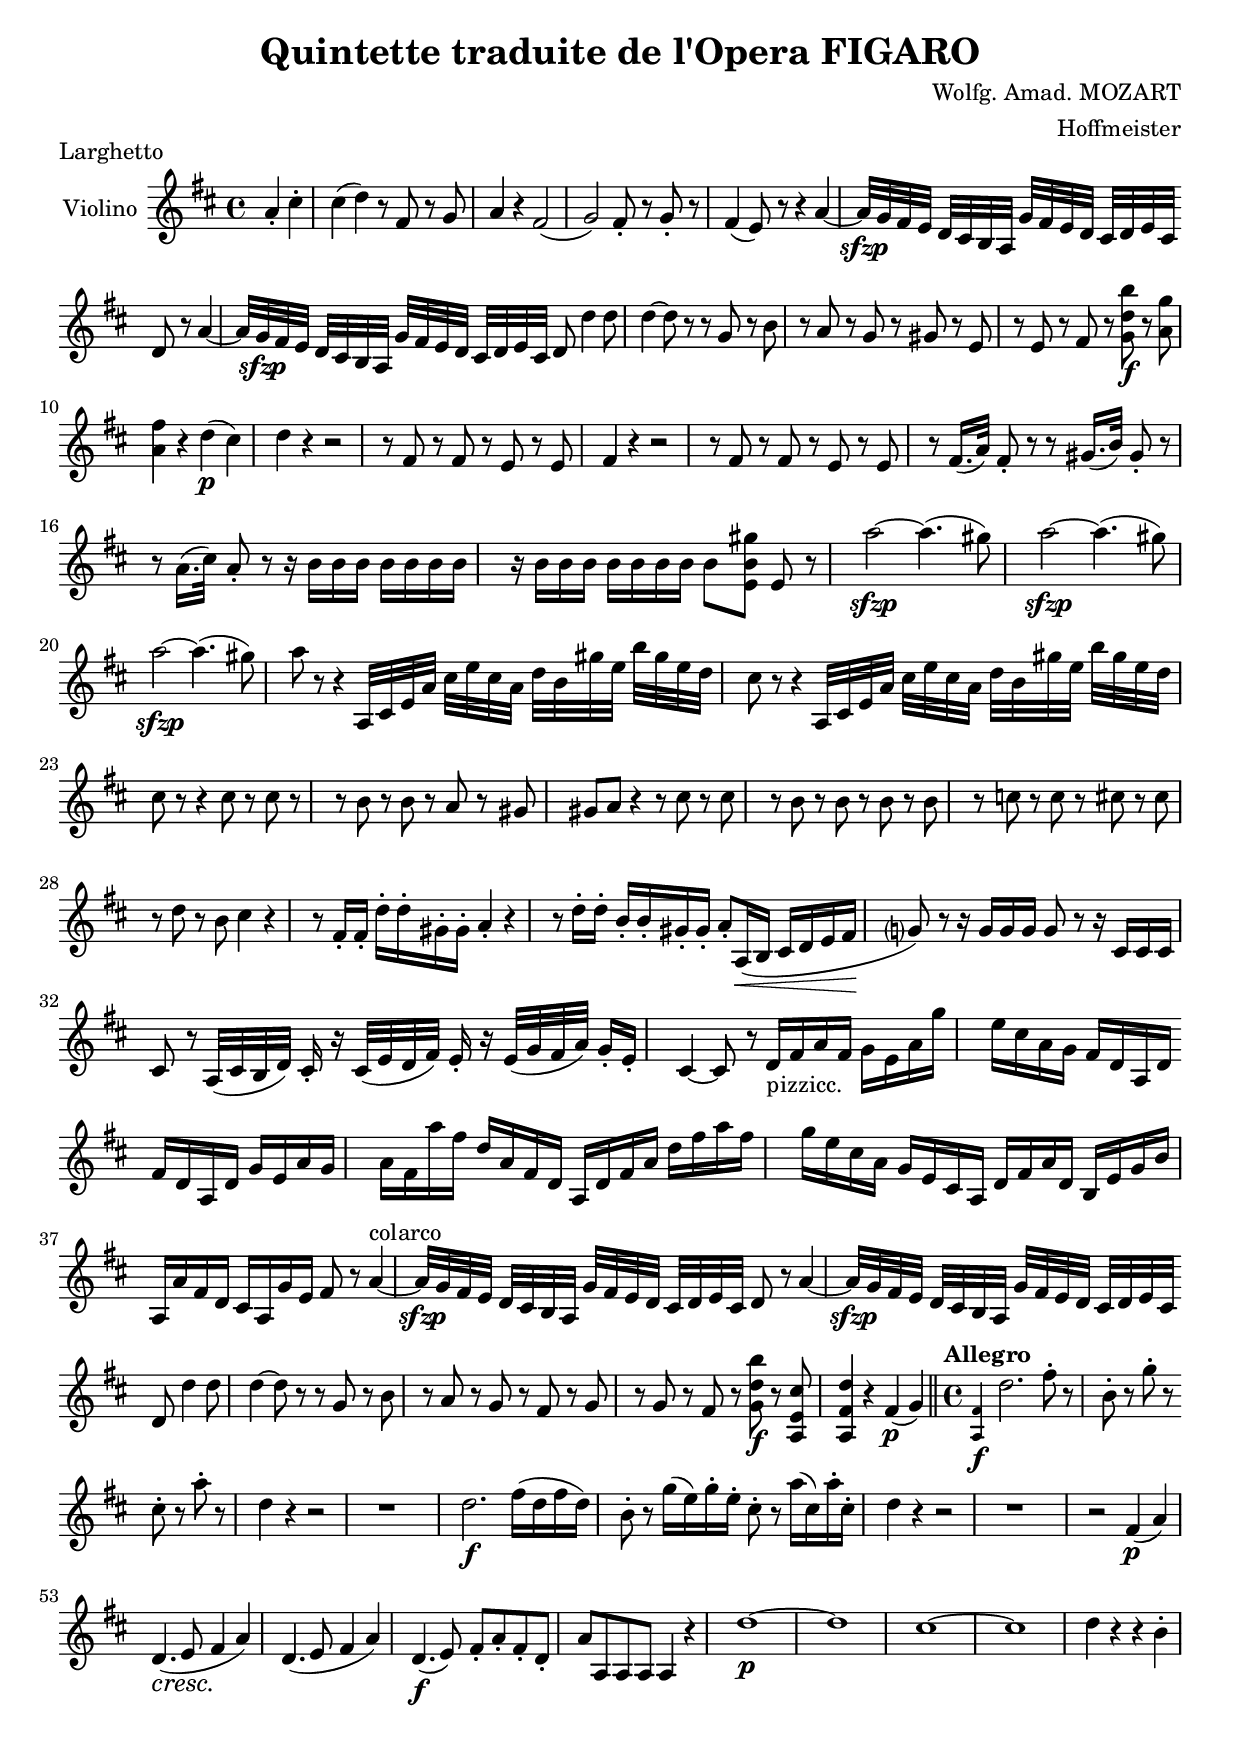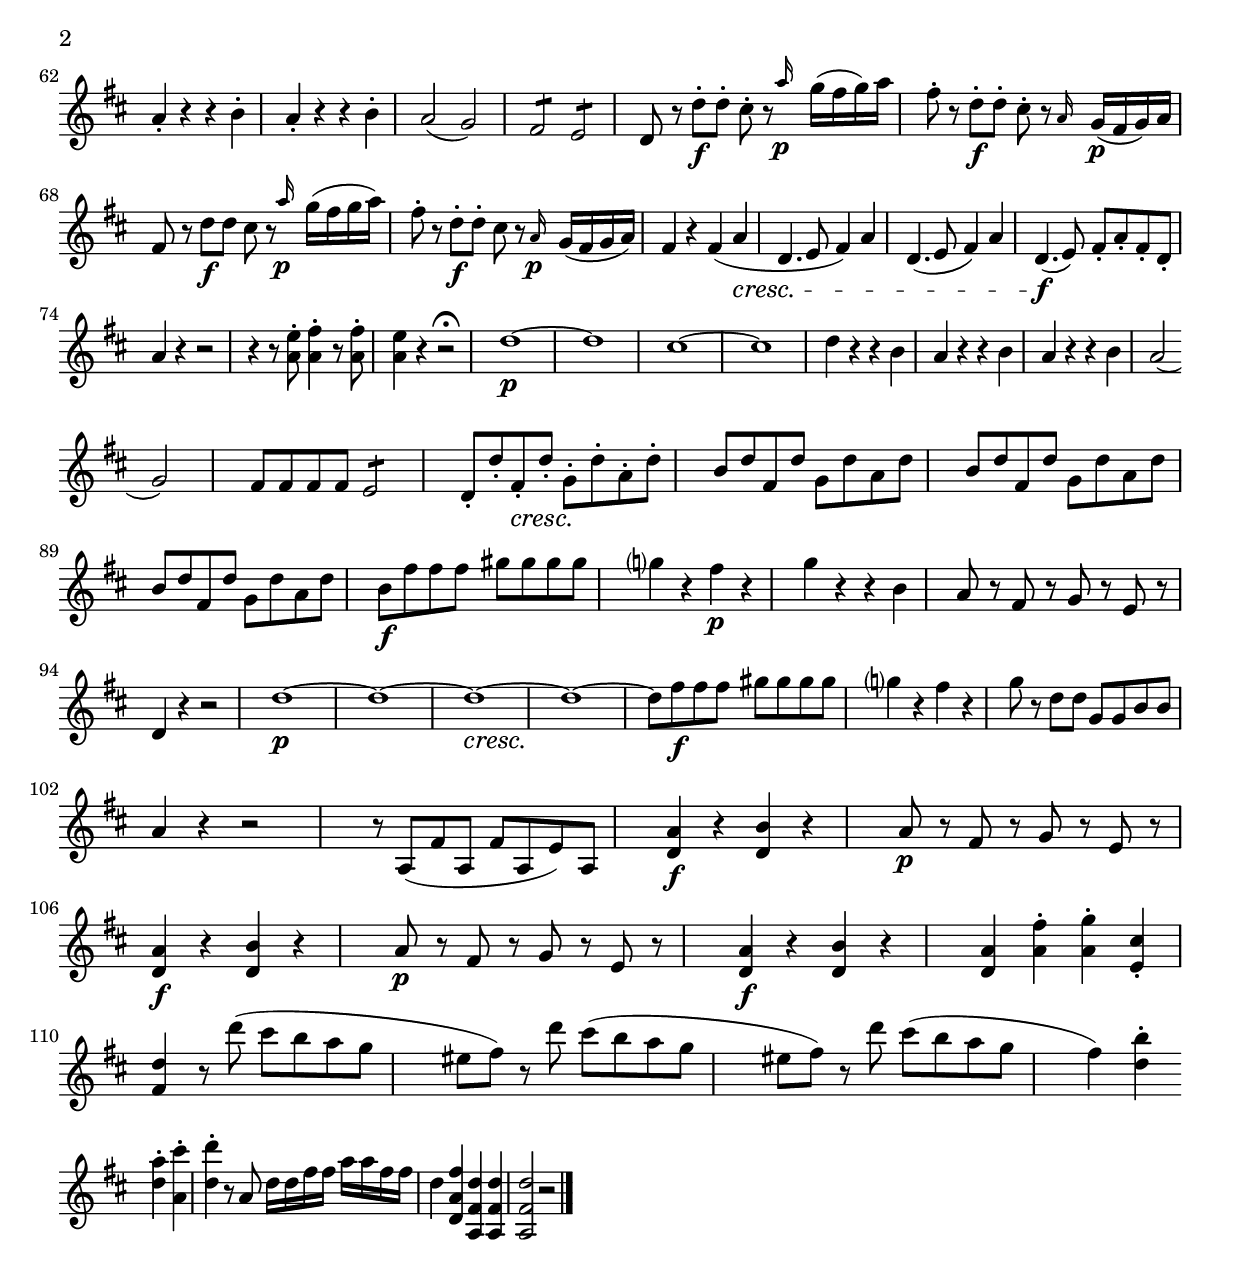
\version "2.18.2"
\language "english"

\header {
  title = "Quintette traduite de l'Opera FIGARO"
  composer = "Wolfg. Amad. MOZART"
  arranger = "Hoffmeister"
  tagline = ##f
}

\include "defs.ily"

violin = \relative c'' {
  \key d \major \time 4/4
  \partial 2 a4-. cs4-. |
  %% NOTE: the original seems to have an extra 8th rest in this bar.
  cs( d) r8 fs, r g |
  a4 r fs2( |
  g2) fs8-. r g-. r |
  fs4( e8) r r4 a~ |
  a32[-\sfzp g fs e] d cs b a g'[ fs e d] cs d e cs \ombr
  %% original line 2
  d8 r a'4~ |
  a32[ g-\sfzp fs e] d cs b a g'[ fs e d] cs d e cs d8 d'4 d8 |
  d4~ d8 r8 r g, r b |
  r a r g r gs r e |
  r e r fs r <g d' b'>-\f r <a g'> | \obr
  %% original line 3
  <a fs'>4 r d(-\p cs) |
  d r r2 |
  r8 fs, r fs r e r e |
  fs4 r r2 |
  r8 fs r fs r e r e |
  r fs16.( a32) fs8-. r r gs16.( b32) gs8-. r | \obr
  %% original line 4
  r a16.( cs32) a8-. r r16 b b b b[ b b b] |
  r16 b b b b[ b b b] b8[ <e, b' gs'> ] e r |
  a'2~-\sfzp a4.( gs8) |
  a2~-\sfzp a4.( gs8) | \obr
  %% original line 5
  a2~-\sfzp a4.( gs8) |
  a8 r r4 a,,32[ cs e a] cs e cs a d[ b gs' e] b' gs e d |
  cs8 r r4 a,32[ cs e a] cs e cs a d[ b gs' e] b' gs e d | \obr
  %% original line 6
  cs8 r r4 cs8 r cs r |
  r b r b r a r gs |
  gs a r4 r8 cs r cs |
  r b r b r b r b |
  r c r c r cs r cs | \obr
  %% original line 7
  r d r b cs4 r |
  r8 fs,16-. fs-. d'-. d-. gs,-. gs-. a4-. r |
  r8 d16-. d-. b-. b-. gs-. gs-. a8-. a,16(\< b cs d e fs\! |
  g?8) r r16 g g g g8 r r16 cs, cs cs | \obr
  %% original line 8
  cs8 r a32([ cs b d]) cs16-. r cs32([ e d fs]) e16-. r e32([ g fs a]) g16-. e-. |
  cs4~ cs8 r d16-\pizz fs a fs g[ e a g'] |
  e cs a g fs[ d a d] \ombr
  %% original line 9
  fs d a d g[ e a g] | a fs a' fs d[ a fs d] a d fs a d[ fs a fs] |
  g e cs a g[ e cs a] d fs a d, b[ e g b] | \obr
  %% original line 10
  a, a' fs d cs[ a g' e] fs8 r a4~^\arco |
  a32-\sfzp g fs e d[ cs b a] g' fs e d cs[ d e cs] d8 r a'4~ |
  a32-\sfzp g fs e d[ cs b a] g' fs e d cs[ d e cs] \ombr
  %% original line 11
  d8 d'4 d8 |
  d4~ d8 r r g, r b |
  r a r g r fs r g |
  r g r fs r <g d' b'>-\f r <a, e' cs'> |
  <a fs' d'>4 r fs'(-\p g) \bar "||"
  \set Score.tempoHideNote = ##t
  \time 4/4 \tempo "Allegro" 4=120 \grace <a, fs'>4-\f d'2. fs8-. r |
  b,-. r g'-. r \ombr
  %% original line 12 (last line)
  cs,8-. r a'-. r |
  d,4 r r2 |
  r1 |
  d2.-\f fs16( d fs d) |
  b8-. r g'16( e) g-. e-. cs8-. r a'16( cs,) a'-. cs,-. |
  d4 r r2 |
  r1 |
  r2 fs,4(-\p a) | \obr
  %% original line 1 (page 2)
  \override DynamicTextSpanner.style = #'none
  d,4.(-\cresc e8 fs4 a) |
  d,4.( e8 fs4 a) |
  d,4.(\f e8) fs-. a-. fs-. d-. |
  a' a, a a a4 r |
  d'1~-\p |
  d1 |
  cs1~ |
  cs1 |
  d4 r r b-. | \obr
  %% original line 2
  a-. r r b-. |
  a-. r r b-. |
  a2( g) |
  \repeat tremolo 4 fs8 \repeat tremolo 4 e8 |
  d8 r d'-.-\f d-. cs-. r \grace a'16-\p g( fs g) a |
  fs8-. r d-.-\f d-. cs-. r \grace a16 g(-\p fs g) a | \obr
  %% original line 3
  fs8 r d'-\f d cs r \grace a'16-\p g( fs g a) |
  fs8-. r d-.-\f d-. cs r \grace a16-\p g( fs g a) |
  \override DynamicTextSpanner.style = #'dashed-line
  fs4 r fs( a-\cresc |
  d,4. e8 fs4) a |
  d,4.( e8 fs4) a |
  d,4.(-\f e8) fs-. a-. fs-. d-. | \obr
  %% original line 4
  a'4 r r2 |
  r4 r8 <a e'>8-. <a fs'>4-. r8 <a fs'>8-. |
  <a e'>4 r r2-\fermata |
  d1~-\p |
  d1 |
  cs1~ |
  cs1 |
  d4 r r b |
  a r r b |
  a r r b |
  a2( \ombr
  %% original line 5
  g2) |
  fs8 fs fs fs \repeat tremolo 4 e8 |
  \override DynamicTextSpanner.style = #'none
  d-. d'-. fs,-.-\cresc d'-. g,-. d'-. a-. d-. |
  b d fs, d' g, d' a d |
  b d fs, d' g, d' a d | \obr
  %% original line 6
  b d fs, d' g, d' a d |
  b-\f fs' fs fs gs gs gs gs |
  g?4 r fs-\p r |
  g r r b, |
  a8 r fs r g r e r | \obr
  %% original line 7
  d4 r r2 |
  d'1~-\p |
  d1~ |
  d1~-\cresc |
  d1~ |
  d8 fs-\f fs fs gs gs gs gs |
  g?4 r fs r |
  g8 r d d g, g b b | \obr
  %% original line 8
  a4 r r2 |
  r8 a,( fs' a, fs' a, e') a, |
  <d a'>4-\f r <d b'> r |
  a'8-\p r fs r g r e r | \obr
  %% original line 9
  <d a'>4-\f r <d b'> r |
  a'8-\p r fs r g r e r |
  <d a'>4-\f r <d b'> r |
  <d a'> <a' fs'>-. <a g'>-. <e cs'>-. | \obr
  %% original line 10
  <fs d'> r8 d''( cs b a g |
  es fs) r d' cs( b a g |
  es fs) r d' cs( b a g |
  fs4) <d b'>-. \ombr
  %% original line 11 (last line)
  <d a'>-. <a cs'>-. |
  <d d'>-. r8 a d16 d fs fs a a fs fs |
  d4 <d, a' fs'> <a fs' d'> <a fs' d'> |
  <a fs' d'>2 r2 \bar "|."
}


\book {
  \paper {
    #(set-paper-size "a4")
    % ragged-right = ##t
    ragged-last = ##t
  }
  \score {
    \header { piece = "Larghetto" }
    \new Staff \with { instrumentName = #"Violino" } << \violin >>
    \layout {
      \context {
        \Score
        \override SpacingSpanner.common-shortest-duration = #(ly:make-moment 1/1)
        %\override DynamicTextSpanner.style = #'none
      }
    }
    \midi { }
  }
}

